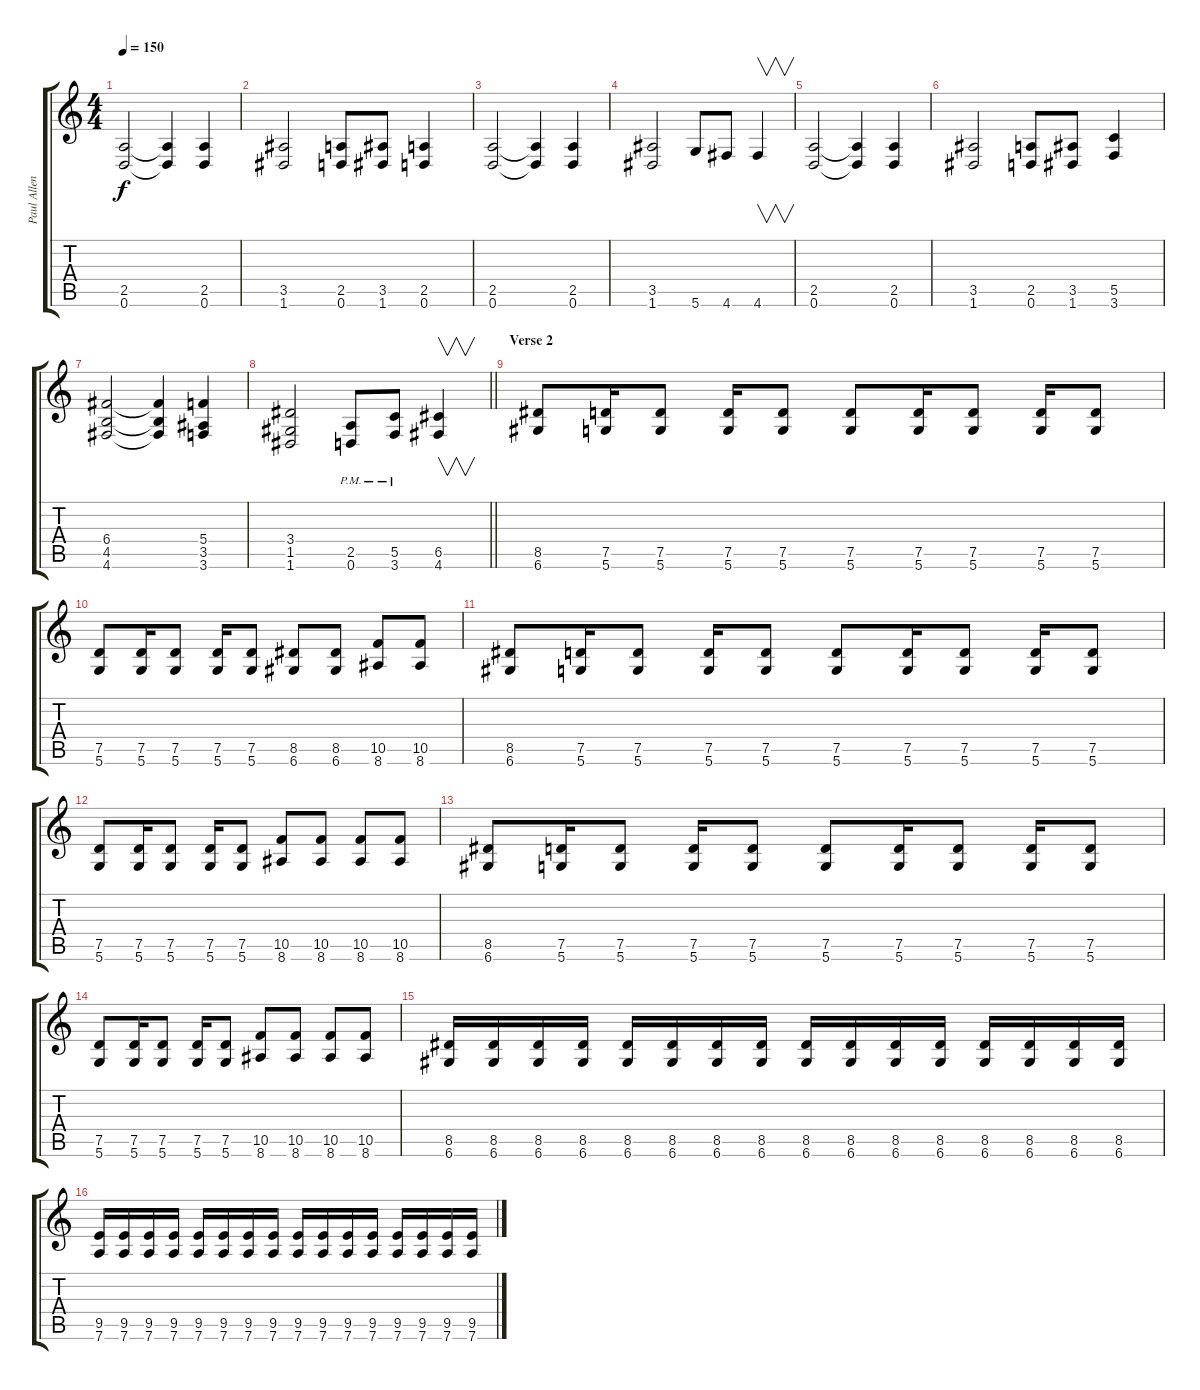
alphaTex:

\track ("Paul Allender" "Paul Allen") {instrument distortionguitar}
\staff {score tabs}
\tuning (D4 A3 F3 C3 G2 D2) {hide}
\ts (4 4)
\tempo 150
\clef g2
\ks c
(2.5 0.6).2{dy f} (2.5{t} 0.6{t}).4 (2.5 0.6).4 |
(3.5 1.6).2 (2.5 0.6).8 (3.5 1.6).8 (2.5 0.6).4 |
(2.5 0.6).2 (2.5{t} 0.6{t}).4 (2.5 0.6).4 |
(3.5 1.6).2 5.6.8 4.6.8 4.6.4{v} |
(2.5 0.6).2 (2.5{t} 0.6{t}).4 (2.5 0.6).4 |
(3.5 1.6).2 (2.5 0.6).8 (3.5 1.6).8 (5.5 3.6).4 |
(6.4 4.5 4.6).2 (6.4{t} 4.5{t} 4.6{t}).4 (5.4 3.5 3.6).4 |
\barLineRight lightlight
(3.4 1.5 1.6).2 (2.5{pm} 0.6{pm}).8 (5.5{pm} 3.6{pm}).8 (6.5 4.6).4{v} |
\section ("" "Verse 2")
(8.5 6.6).8 (7.5 5.6).16 (7.5 5.6).8 (7.5 5.6).16 (7.5 5.6).8 (7.5 5.6).8 (7.5 5.6).16 (7.5 5.6).8 (7.5 5.6).16 (7.5 5.6).8 |
(7.5 5.6).8 (7.5 5.6).16 (7.5 5.6).8 (7.5 5.6).16 (7.5 5.6).8 (8.5 6.6).8 (8.5 6.6).8 (10.5 8.6).8 (10.5 8.6).8 |
(8.5 6.6).8 (7.5 5.6).16 (7.5 5.6).8 (7.5 5.6).16 (7.5 5.6).8 (7.5 5.6).8 (7.5 5.6).16 (7.5 5.6).8 (7.5 5.6).16 (7.5 5.6).8 |
(7.5 5.6).8 (7.5 5.6).16 (7.5 5.6).8 (7.5 5.6).16 (7.5 5.6).8 (10.5 8.6).8 (10.5 8.6).8 (10.5 8.6).8 (10.5 8.6).8 |
(8.5 6.6).8 (7.5 5.6).16 (7.5 5.6).8 (7.5 5.6).16 (7.5 5.6).8 (7.5 5.6).8 (7.5 5.6).16 (7.5 5.6).8 (7.5 5.6).16 (7.5 5.6).8 |
(7.5 5.6).8 (7.5 5.6).16 (7.5 5.6).8 (7.5 5.6).16 (7.5 5.6).8 (10.5 8.6).8 (10.5 8.6).8 (10.5 8.6).8 (10.5 8.6).8 |
(8.5 6.6).16 (8.5 6.6).16 (8.5 6.6).16 (8.5 6.6).16 (8.5 6.6).16 (8.5 6.6).16 (8.5 6.6).16 (8.5 6.6).16 (8.5 6.6).16 (8.5 6.6).16 (8.5 6.6).16 (8.5 6.6).16 (8.5 6.6).16 (8.5 6.6).16 (8.5 6.6).16 (8.5 6.6).16 |
(9.5 7.6).16 (9.5 7.6).16 (9.5 7.6).16 (9.5 7.6).16 (9.5 7.6).16 (9.5 7.6).16 (9.5 7.6).16 (9.5 7.6).16 (9.5 7.6).16 (9.5 7.6).16 (9.5 7.6).16 (9.5 7.6).16 (9.5 7.6).16 (9.5 7.6).16 (9.5 7.6).16 (9.5 7.6).16
